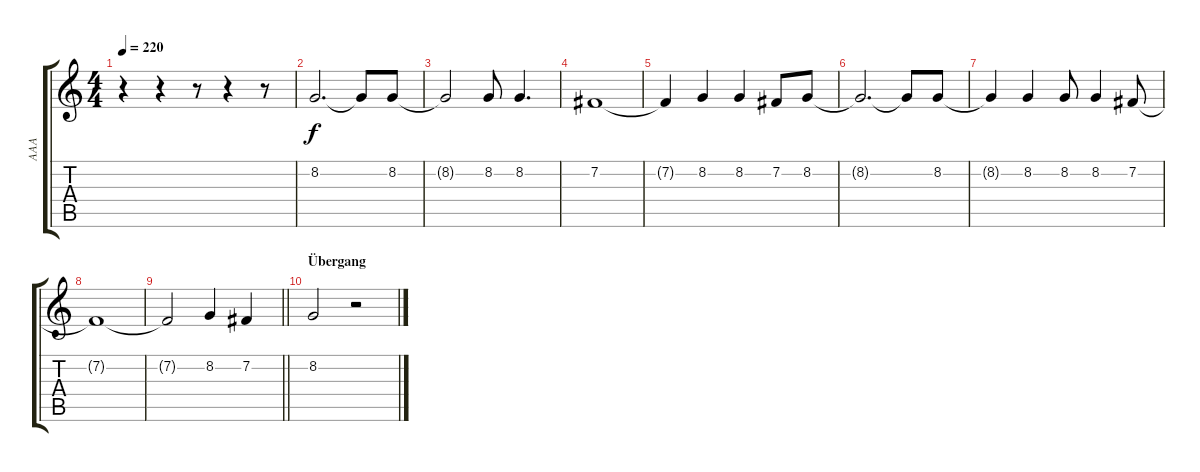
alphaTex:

\track ("AAA" "AAA") {instrument englishhorn}
\staff {score tabs}
\tuning (E4 B3 G3 D3 A2 E2) {hide}
\ts (4 4)
\tempo 220
\clef g2
\ks c
r.4{dy f} r.4 r.8 r.4 r.8 |
8.2.2{d} 8.2{t}.8 8.2.8 |
8.2{t}.2 8.2.8 8.2.4{d} |
7.2.1 |
7.2{t}.4 8.2.4 8.2.4 7.2.8 8.2.8 |
8.2{t}.2{d} 8.2{t}.8 8.2.8 |
8.2{t}.4 8.2.4 8.2.8 8.2.4 7.2.8 |
7.2{t}.1 |
\barLineRight lightlight
7.2{t}.2 8.2.4 7.2.4 |
\section ("" "Übergang")
8.2.2 r.2
